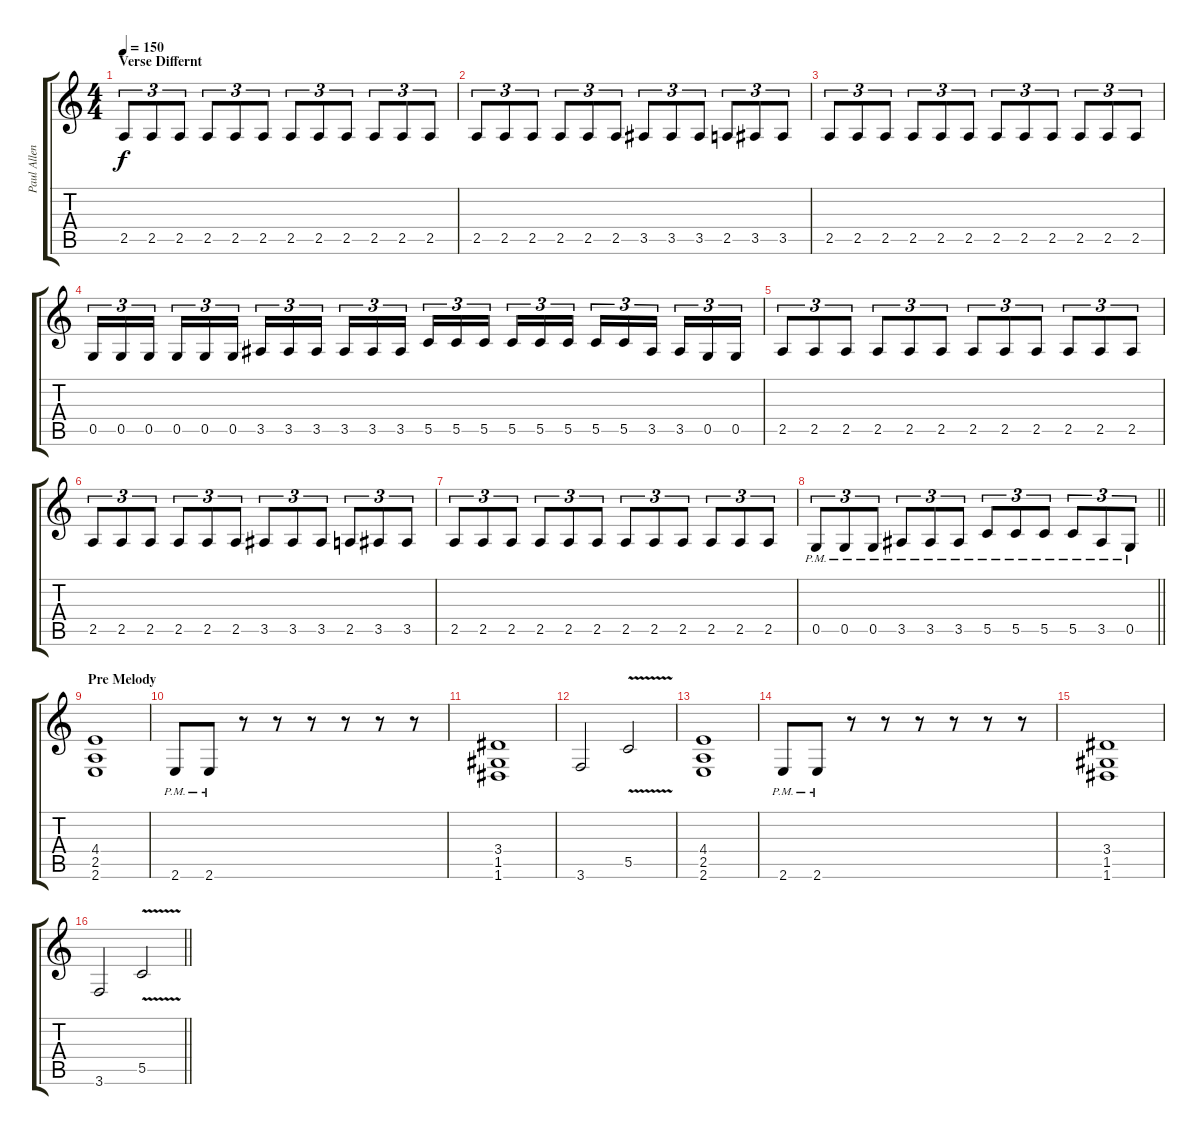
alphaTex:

\track ("Paul Allender" "Paul Allen") {instrument distortionguitar}
\staff {score tabs}
\tuning (D4 A3 F3 C3 G2 D2) {hide}
\ts (4 4)
\section ("" "Verse Differnt")
\tempo 150
\clef g2
\ks c
2.5.8{tu (3 2) dy f} 2.5.8{tu (3 2)} 2.5.8{tu (3 2)} 2.5.8{tu (3 2)} 2.5.8{tu (3 2)} 2.5.8{tu (3 2)} 2.5.8{tu (3 2)} 2.5.8{tu (3 2)} 2.5.8{tu (3 2)} 2.5.8{tu (3 2)} 2.5.8{tu (3 2)} 2.5.8{tu (3 2)} |
2.5.8{tu (3 2)} 2.5.8{tu (3 2)} 2.5.8{tu (3 2)} 2.5.8{tu (3 2)} 2.5.8{tu (3 2)} 2.5.8{tu (3 2)} 3.5.8{tu (3 2)} 3.5.8{tu (3 2)} 3.5.8{tu (3 2)} 2.5.8{tu (3 2)} 3.5.8{tu (3 2)} 3.5.8{tu (3 2)} |
2.5.8{tu (3 2)} 2.5.8{tu (3 2)} 2.5.8{tu (3 2)} 2.5.8{tu (3 2)} 2.5.8{tu (3 2)} 2.5.8{tu (3 2)} 2.5.8{tu (3 2)} 2.5.8{tu (3 2)} 2.5.8{tu (3 2)} 2.5.8{tu (3 2)} 2.5.8{tu (3 2)} 2.5.8{tu (3 2)} |
0.5.16{tu (3 2)} 0.5.16{tu (3 2)} 0.5.16{tu (3 2) beam splitsecondary} 0.5.16{tu (3 2)} 0.5.16{tu (3 2)} 0.5.16{tu (3 2)} 3.5.16{tu (3 2)} 3.5.16{tu (3 2)} 3.5.16{tu (3 2) beam splitsecondary} 3.5.16{tu (3 2)} 3.5.16{tu (3 2)} 3.5.16{tu (3 2)} 5.5.16{tu (3 2)} 5.5.16{tu (3 2)} 5.5.16{tu (3 2) beam splitsecondary} 5.5.16{tu (3 2)} 5.5.16{tu (3 2)} 5.5.16{tu (3 2)} 5.5.16{tu (3 2)} 5.5.16{tu (3 2)} 3.5.16{tu (3 2) beam splitsecondary} 3.5.16{tu (3 2)} 0.5.16{tu (3 2)} 0.5.16{tu (3 2)} |
2.5.8{tu (3 2)} 2.5.8{tu (3 2)} 2.5.8{tu (3 2)} 2.5.8{tu (3 2)} 2.5.8{tu (3 2)} 2.5.8{tu (3 2)} 2.5.8{tu (3 2)} 2.5.8{tu (3 2)} 2.5.8{tu (3 2)} 2.5.8{tu (3 2)} 2.5.8{tu (3 2)} 2.5.8{tu (3 2)} |
2.5.8{tu (3 2)} 2.5.8{tu (3 2)} 2.5.8{tu (3 2)} 2.5.8{tu (3 2)} 2.5.8{tu (3 2)} 2.5.8{tu (3 2)} 3.5.8{tu (3 2)} 3.5.8{tu (3 2)} 3.5.8{tu (3 2)} 2.5.8{tu (3 2)} 3.5.8{tu (3 2)} 3.5.8{tu (3 2)} |
2.5.8{tu (3 2)} 2.5.8{tu (3 2)} 2.5.8{tu (3 2)} 2.5.8{tu (3 2)} 2.5.8{tu (3 2)} 2.5.8{tu (3 2)} 2.5.8{tu (3 2)} 2.5.8{tu (3 2)} 2.5.8{tu (3 2)} 2.5.8{tu (3 2)} 2.5.8{tu (3 2)} 2.5.8{tu (3 2)} |
\barLineRight lightlight
0.5{pm}.8{tu (3 2)} 0.5{pm}.8{tu (3 2)} 0.5{pm}.8{tu (3 2)} 3.5{pm}.8{tu (3 2)} 3.5{pm}.8{tu (3 2)} 3.5{pm}.8{tu (3 2)} 5.5{pm}.8{tu (3 2)} 5.5{pm}.8{tu (3 2)} 5.5{pm}.8{tu (3 2)} 5.5{pm}.8{tu (3 2)} 3.5{pm}.8{tu (3 2)} 0.5{pm}.8{tu (3 2)} |
\section ("" "Pre Melody")
(4.4 2.5 2.6).1 |
2.6{pm}.8 2.6{pm}.8 r.8 r.8 r.8 r.8 r.8 r.8 |
(3.4 1.5 1.6).1 |
3.6.2 5.5{v}.2 |
(4.4 2.5 2.6).1 |
2.6{pm}.8 2.6{pm}.8 r.8 r.8 r.8 r.8 r.8 r.8 |
(3.4 1.5 1.6).1 |
\barLineRight lightlight
3.6.2 5.5{v}.2
